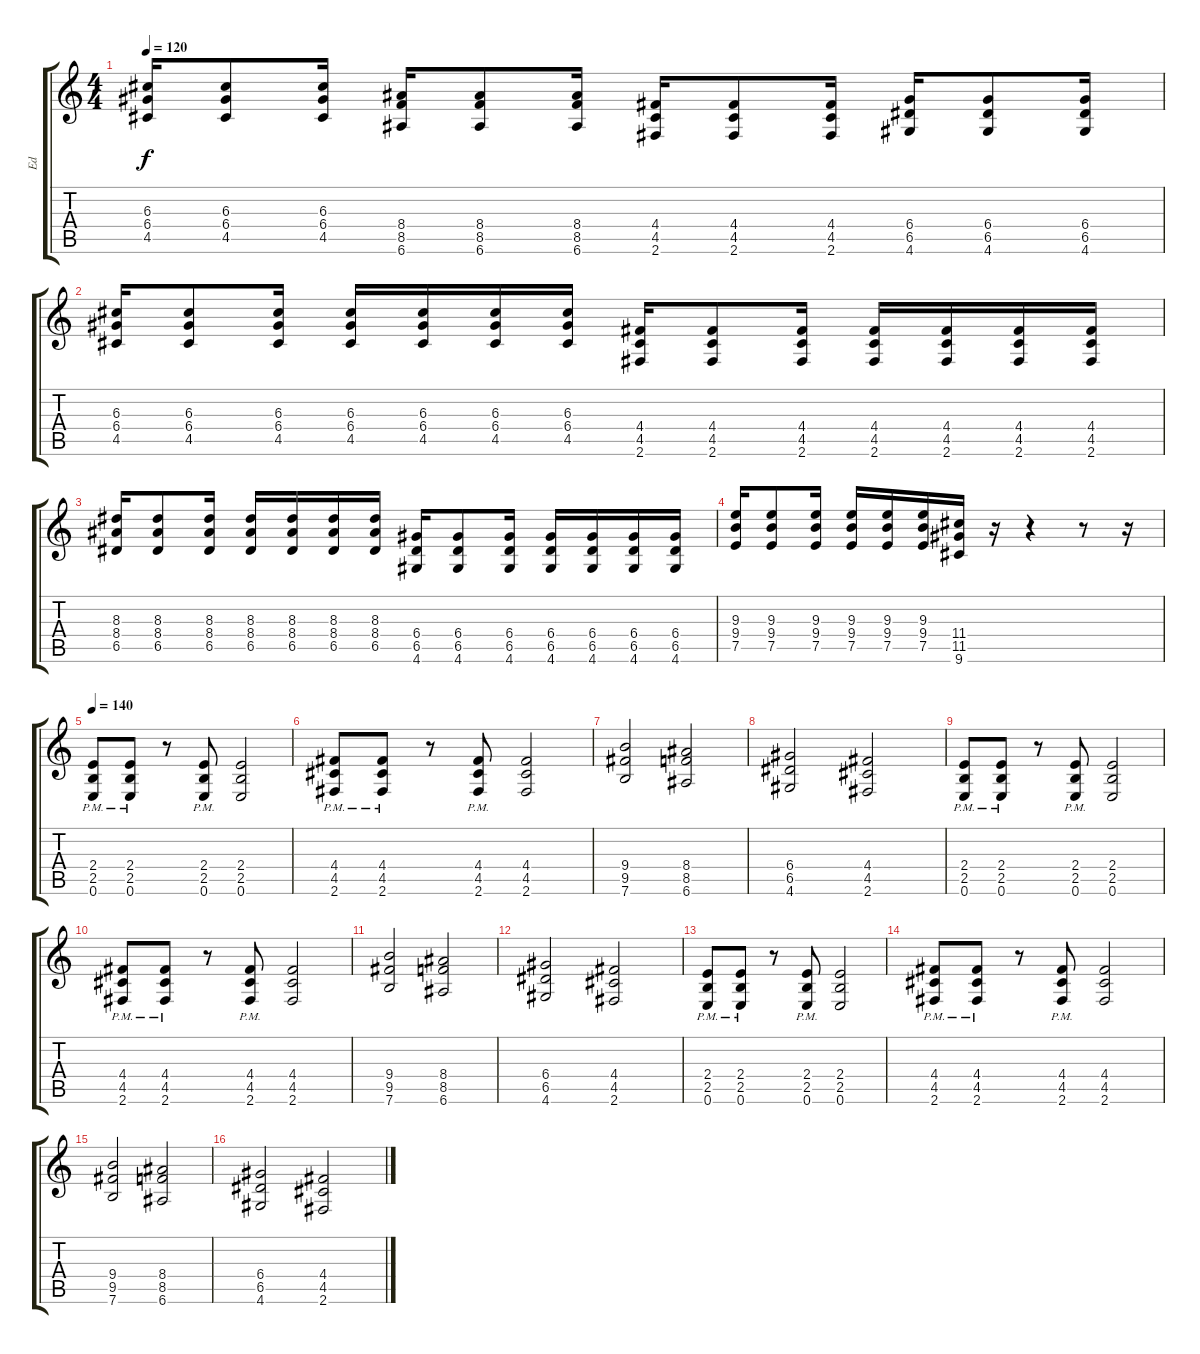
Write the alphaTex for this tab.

\track ("Ed" "Ed") {instrument distortionguitar}
\staff {score tabs}
\tuning (E4 B3 G3 D3 A2 E2) {hide}
\ts (4 4)
\tempo 120
\clef g2
\ks c
(6.3 6.4 4.5).16{dy f} (6.3 6.4 4.5).8 (6.3 6.4 4.5).16 (8.4 8.5 6.6).16 (8.4 8.5 6.6).8 (8.4 8.5 6.6).16 (4.4 4.5 2.6).16 (4.4 4.5 2.6).8 (4.4 4.5 2.6).16 (6.4 6.5 4.6).16 (6.4 6.5 4.6).8 (6.4 6.5 4.6).16 |
(6.3 6.4 4.5).16 (6.3 6.4 4.5).8 (6.3 6.4 4.5).16 (6.3 6.4 4.5).16 (6.3 6.4 4.5).16 (6.3 6.4 4.5).16 (6.3 6.4 4.5).16 (4.4 4.5 2.6).16 (4.4 4.5 2.6).8 (4.4 4.5 2.6).16 (4.4 4.5 2.6).16 (4.4 4.5 2.6).16 (4.4 4.5 2.6).16 (4.4 4.5 2.6).16 |
(8.3 8.4 6.5).16 (8.3 8.4 6.5).8 (8.3 8.4 6.5).16 (8.3 8.4 6.5).16 (8.3 8.4 6.5).16 (8.3 8.4 6.5).16 (8.3 8.4 6.5).16 (6.4 6.5 4.6).16 (6.4 6.5 4.6).8 (6.4 6.5 4.6).16 (6.4 6.5 4.6).16 (6.4 6.5 4.6).16 (6.4 6.5 4.6).16 (6.4 6.5 4.6).16 |
(9.3 9.4 7.5).16 (9.3 9.4 7.5).8 (9.3 9.4 7.5).16 (9.3 9.4 7.5).16 (9.3 9.4 7.5).16 (9.3 9.4 7.5).16 (11.4 11.5 9.6).16 r.16 r.4 r.8 r.16 |
\tempo 140
(2.4{pm} 2.5{pm} 0.6{pm}).8 (2.4{pm} 2.5{pm} 0.6{pm}).8 r.8 (2.4{pm} 2.5{pm} 0.6{pm}).8 (2.4 2.5 0.6).2 |
(4.4{pm} 4.5{pm} 2.6{pm}).8 (4.4{pm} 4.5{pm} 2.6{pm}).8 r.8 (4.4{pm} 4.5{pm} 2.6).8 (4.4 4.5 2.6).2 |
(9.4 9.5 7.6).2 (8.4 8.5 6.6).2 |
(6.4 6.5 4.6).2 (4.4 4.5 2.6).2 |
(2.4{pm} 2.5{pm} 0.6{pm}).8 (2.4{pm} 2.5{pm} 0.6{pm}).8 r.8 (2.4{pm} 2.5{pm} 0.6{pm}).8 (2.4 2.5 0.6).2 |
(4.4{pm} 4.5{pm} 2.6{pm}).8 (4.4{pm} 4.5{pm} 2.6{pm}).8 r.8 (4.4{pm} 4.5{pm} 2.6).8 (4.4 4.5 2.6).2 |
(9.4 9.5 7.6).2 (8.4 8.5 6.6).2 |
(6.4 6.5 4.6).2 (4.4 4.5 2.6).2 |
(2.4{pm} 2.5{pm} 0.6{pm}).8 (2.4{pm} 2.5{pm} 0.6{pm}).8 r.8 (2.4{pm} 2.5{pm} 0.6{pm}).8 (2.4 2.5 0.6).2 |
(4.4{pm} 4.5{pm} 2.6{pm}).8 (4.4{pm} 4.5{pm} 2.6{pm}).8 r.8 (4.4{pm} 4.5{pm} 2.6).8 (4.4 4.5 2.6).2 |
(9.4 9.5 7.6).2 (8.4 8.5 6.6).2 |
(6.4 6.5 4.6).2 (4.4 4.5 2.6).2
